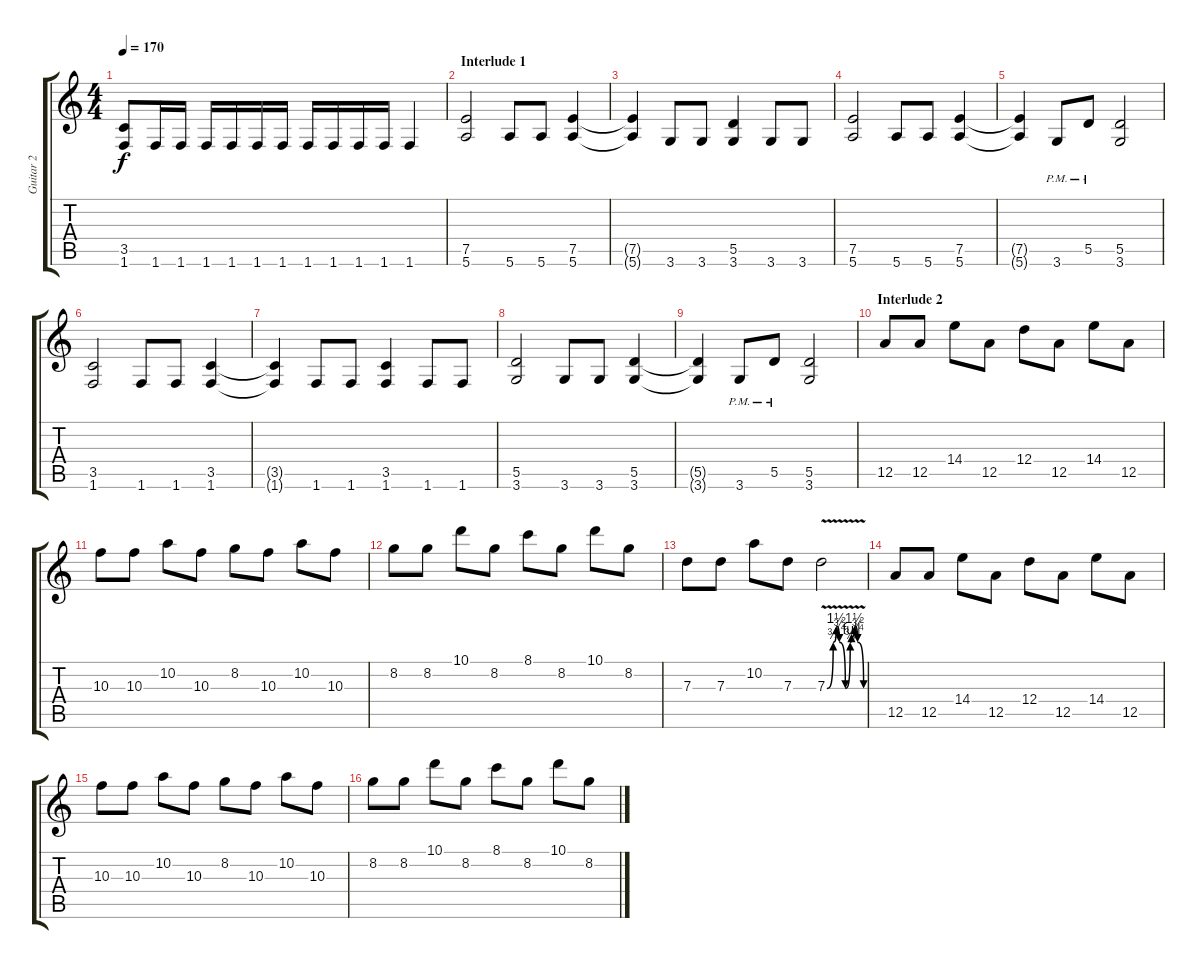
\track ("Guitar 2" "Guitar 2") {instrument distortionguitar}
\staff {score tabs}
\tuning (E4 B3 G3 D3 A2 E2) {hide}
\ts (4 4)
\tempo 170
\clef g2
\ks c
(3.5 1.6).8{dy f} 1.6.16 1.6.16 1.6.16 1.6.16 1.6.16 1.6.16 1.6.16 1.6.16 1.6.16 1.6.16 1.6.4 |
\section ("" "Interlude 1")
(7.5 5.6).2 5.6.8 5.6.8 (7.5 5.6).4 |
(7.5{t} 5.6{t}).4 3.6.8 3.6.8 (5.5 3.6).4 3.6.8 3.6.8 |
(7.5 5.6).2 5.6.8 5.6.8 (7.5 5.6).4 |
(7.5{t} 5.6{t}).4 3.6{pm}.8 5.5{pm}.8 (5.5 3.6).2 |
(3.5 1.6).2 1.6.8 1.6.8 (3.5 1.6).4 |
(3.5{t} 1.6{t}).4 1.6.8 1.6.8 (3.5 1.6).4 1.6.8 1.6.8 |
(5.5 3.6).2 3.6.8 3.6.8 (5.5 3.6).4 |
(5.5{t} 3.6{t}).4 3.6{pm}.8 5.5{pm}.8 (5.5 3.6).2 |
\section ("" "Interlude 2")
12.5.8 12.5.8 14.4.8 12.5.8 12.4.8 12.5.8 14.4.8 12.5.8 |
10.3.8 10.3.8 10.2.8 10.3.8 8.2.8 10.3.8 10.2.8 10.3.8 |
8.2.8 8.2.8 10.1.8 8.2.8 8.1.8 8.2.8 10.1.8 8.2.8 |
7.3.8 7.3.8 10.2.8 7.3.8 7.3{be (custom 0 0 10 3 15 6 20 3 30 0 38 3 40 4 45 6 50 3 60 0) v}.2{instrument guitarharmonics} |
12.5.8{instrument distortionguitar} 12.5.8 14.4.8 12.5.8 12.4.8 12.5.8 14.4.8 12.5.8 |
10.3.8 10.3.8 10.2.8 10.3.8 8.2.8 10.3.8 10.2.8 10.3.8 |
8.2.8 8.2.8 10.1.8 8.2.8 8.1.8 8.2.8 10.1.8 8.2.8
